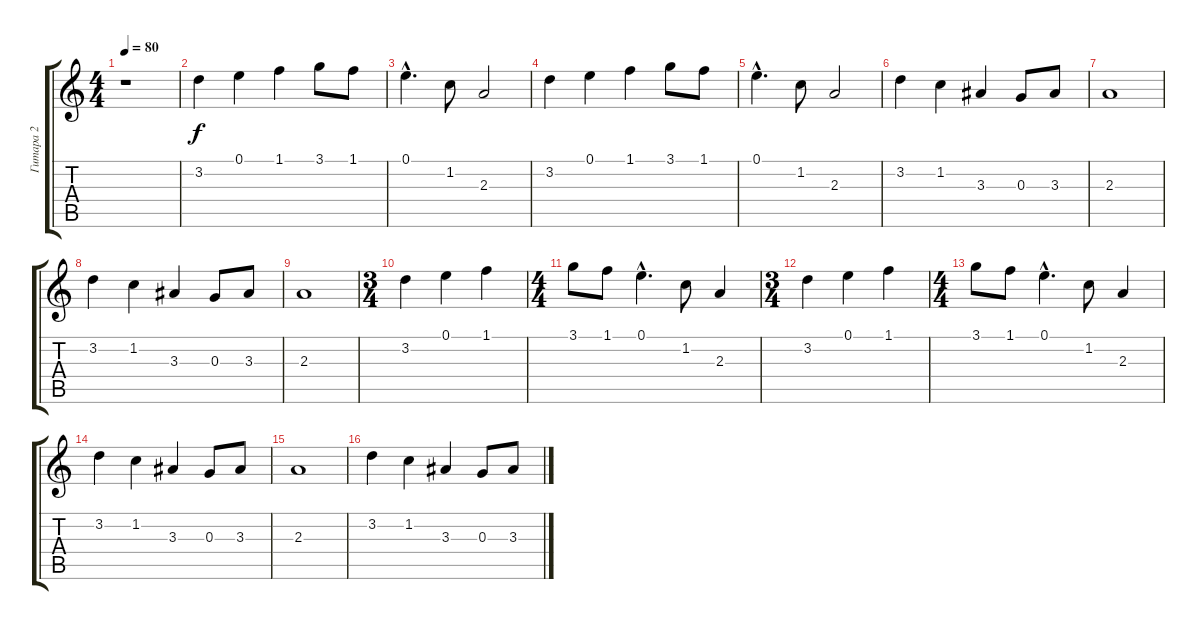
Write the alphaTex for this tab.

\track ("Гитара 2" "Гитара 2") {instrument electricguitarclean}
\staff {score tabs}
\tuning (E4 B3 G3 D3 A2 E2) {hide}
\ts (4 4)
\tempo 80
\clef g2
\ks c
r.1{dy mp} |
3.2.4{dy f volume 8} 0.1.4 1.1.4 3.1.8 1.1.8 |
0.1{hac}.4{d} 1.2.8 2.3.2 |
3.2.4{volume 8} 0.1.4 1.1.4 3.1.8 1.1.8 |
0.1{hac}.4{d} 1.2.8 2.3.2 |
3.2.4 1.2.4 3.3.4 0.3.8 3.3.8 |
2.3.1 |
3.2.4 1.2.4 3.3.4 0.3.8 3.3.8 |
2.3.1 |
\ts (3 4)
3.2.4{volume 8} 0.1.4 1.1.4 |
\ts (4 4)
3.1.8 1.1.8 0.1{hac}.4{d} 1.2.8 2.3.4 |
\ts (3 4)
3.2.4{volume 8} 0.1.4 1.1.4 |
\ts (4 4)
3.1.8 1.1.8 0.1{hac}.4{d} 1.2.8 2.3.4 |
3.2.4 1.2.4 3.3.4 0.3.8 3.3.8 |
2.3.1 |
3.2.4 1.2.4 3.3.4 0.3.8 3.3.8
